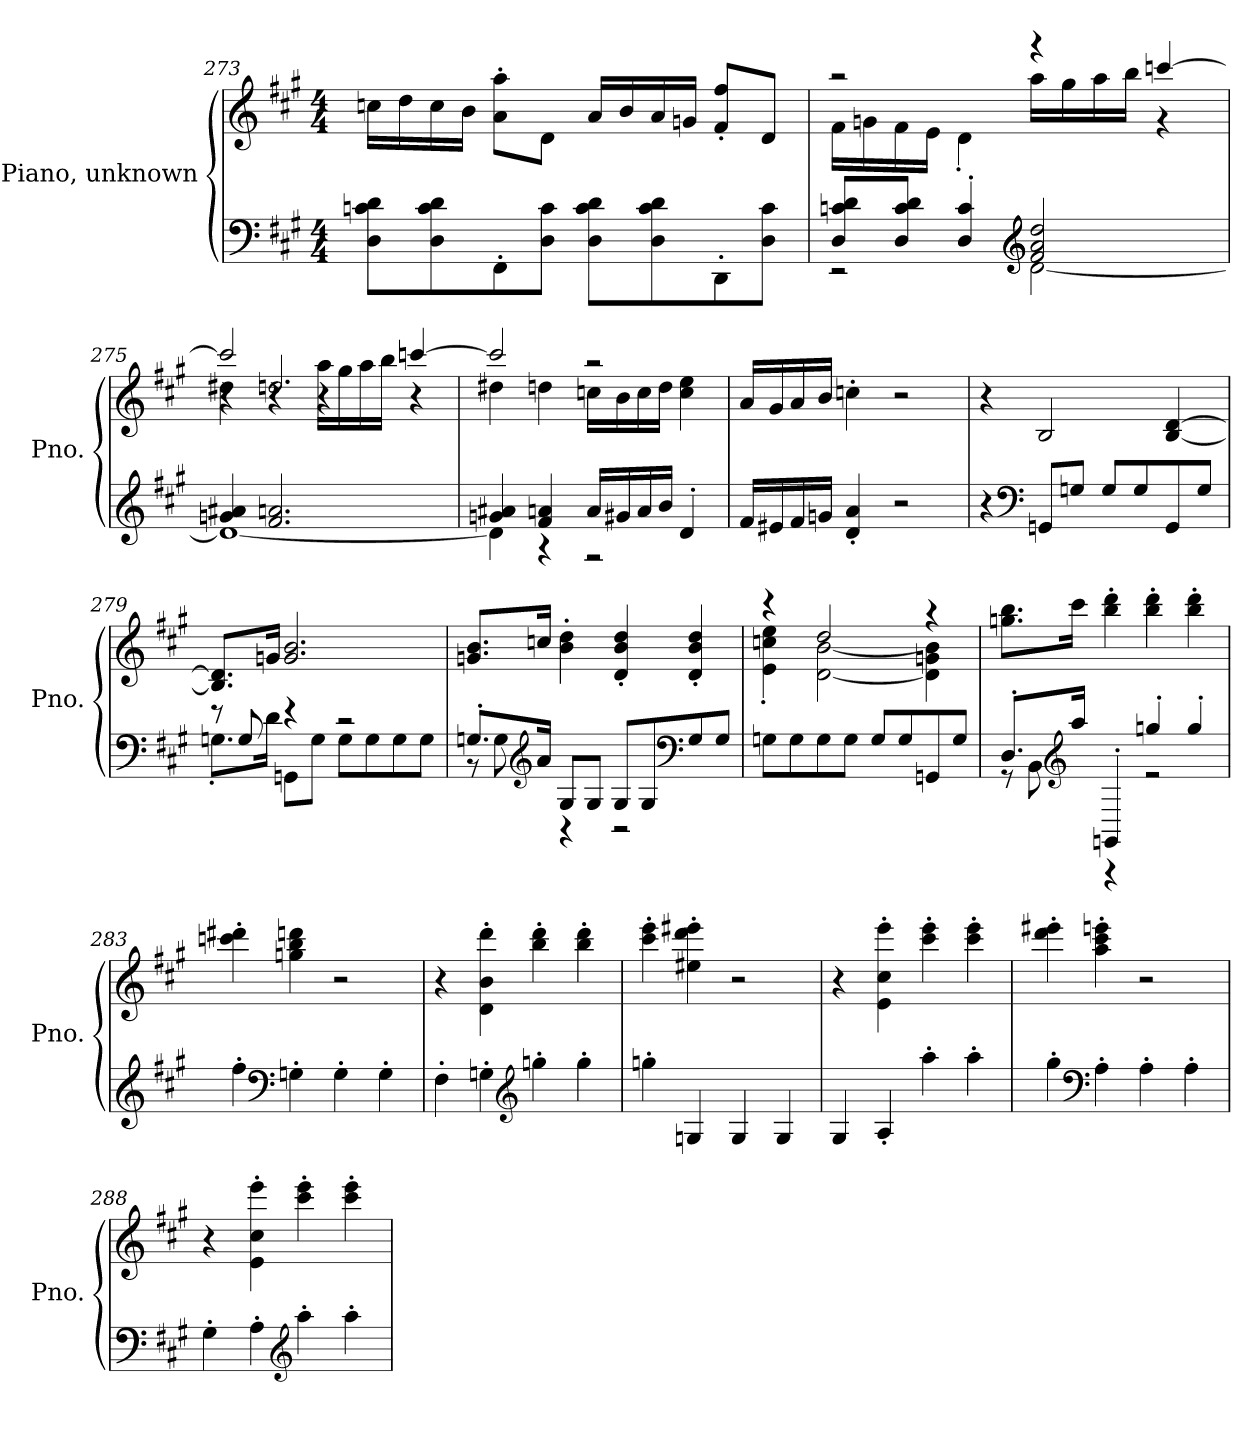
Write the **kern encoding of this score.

**kern	**kern
*part1	*part1
*staff2	*staff1
*I"Piano, unknown	*
*I'Pno.	*
*clefF4	*clefG2
*k[f#c#g#]	*k[f#c#g#]
*M4/4	*M4/4
=273	=273
8D\ 8cn\ 8d\L	16ccn\LL
.	16dd\
8D\ 8c\ 8d\	16cc\
.	16b\JJ
8FF#'\	8a\' 8aa\'L
8D\ 8c\J	8d\J
8D\ 8c\ 8d\L	16a/LL
.	16b/
8D\ 8c\ 8d\	16a/
.	16gn/JJ
8DD'\	8f#/' 8ff#/'L
8D\ 8c\J	8d/J
!!LO:LB:g=z
=274	=274
*^	*^
8D/ 8cn/ 8d/L	2r	2r	16f#\LL
.	.	.	16gn\
8D/ 8c/ 8d/J	.	.	16f#\
.	.	.	16e\JJ
4D/' 4c/'	.	.	4d'\
*clefG2	*	*	*
2f#/ 2a/ 2dd/	[2d\	4r	16aa\LL
.	.	.	16gg#\
.	.	.	16aa\
.	.	.	16bb\JJ
.	.	[4cccn/	4r
=275	=275	=275	=275
*	*	*	*^
4gn/ 4a#X/	1d_	2ccc/]	4dd#X\	4r
2.f#/ 2.an/	.	.	4r	2.ddn/
.	.	4r	16aa\LL	.
.	.	.	16gg#\	.
.	.	.	16aa\	.
.	.	.	16bb\JJ	.
.	.	[4cccn/	4r	.
*	*	*	*v	*v
=276	=276	=276	=276
4gn/ 4a#X/	4d\]	2ccc/]	4dd#X\
4f#/ 4an/	4r	.	4ddn\
16a/LL	2r	2r	16ccn\LL
16g#X/	.	.	16b\
16a/	.	.	16cc\
16b/JJ	.	.	16dd\JJ
4d'/	.	.	4cc\ 4ee\
*v	*v	*	*
*	*v	*v
!!LO:PB:g=z
=277	=277
16f#/LL	16a/LL
16e#X/	16g#/
16f#/	16a/
16gn/JJ	16b/JJ
4d/' 4a/'	4ccn'\
2r	2r
=278	=278
4r	4r
*clefF4	*
8GGn/L	2B/
8Gn/J	.
8G/L	.
8G/	.
8GG/	[4B/ [4d/
8G/J	.
=279	=279
*^	*
8r	8.Gn'\L	8.B/] 8.d/]L
8G/	.	.
.	16d\Jk	16gn/Jk
4r	8GGn\L	2.g/ 2.b/
.	8G\J	.
2r	8G\L	.
.	8G\	.
.	8G\	.
.	8G\J	.
!!LO:LB:g=z
=280	=280	=280
8.Gn'/L	8r	8.gn/ 8.b/L
.	8G\	.
*clefG2	*	*
16a/Jk	.	16ccn/Jk
8G/L	4r	4b\' 4dd\'
8G/J	.	.
8G/L	2r	4d/' 4b/' 4dd/'
8G/	.	.
*clefF4	*	*
8G/	.	4d/' 4b/' 4dd/'
8G/J	.	.
*v	*v	*
=281	=281
*	*^
8Gn\L	4r	4e\' 4ccn\' 4ee\'
8G\	.	.
8G\	2dd/	[2d\ [2b\
8G\J	.	.
8G/L	.	.
8G/	.	.
8GGn/	4r	4d\] 4gn\ 4b\]
8G/J	.	.
*	*v	*v
=282	=282
*^	*
8.D'/L	8r	8.ggn\ 8.bb\L
.	8BB\	.
*clefG2	*	*
16aa/Jk	.	16ccc#\Jk
4GGn'/	4r	4bb\' 4ddd\'
4ggn'/	2r	4bb\' 4ddd\'
4gg'/	.	4bb\' 4ddd\'
*v	*v	*
=283	=283
4ff#'\	4cccn\' 4ddd#X\'
*clefF4	*
4Gn'\	4ggn\ 4bb\ 4dddn\
4G'\	2r
4G'\	.
!!LO:LB:g=z
=284	=284
4F#'\	4r
4Gn'\	4d\' 4b\' 4ddd\'
*clefG2	*
4ggn'\	4bb\' 4ddd\'
4gg'\	4bb\' 4ddd\'
=285	=285
4ggn'\	4ccc#\' 4eee\'
4Gn/	4ee#X\' 4ddd\' 4eee#X\'
4G/	2r
4G/	.
=286	=286
4G#/	4r
4A'/	4e\' 4cc#\' 4eee\'
4aa'\	4ccc#\' 4eee\'
4aa'\	4ccc#\' 4eee\'
=287	=287
4gg#'\	4ddd\' 4eee#X\'
*clefF4	*
4A'\	4aa\' 4ccc#\' 4eeen\'
4A'\	2r
4A'\	.
=288	=288
4G#'\	4r
4A'\	4e\' 4cc#\' 4eee\'
*clefG2	*
4aa'\	4ccc#\' 4eee\'
4aa'\	4ccc#\' 4eee\'
=	=
*-	*-
